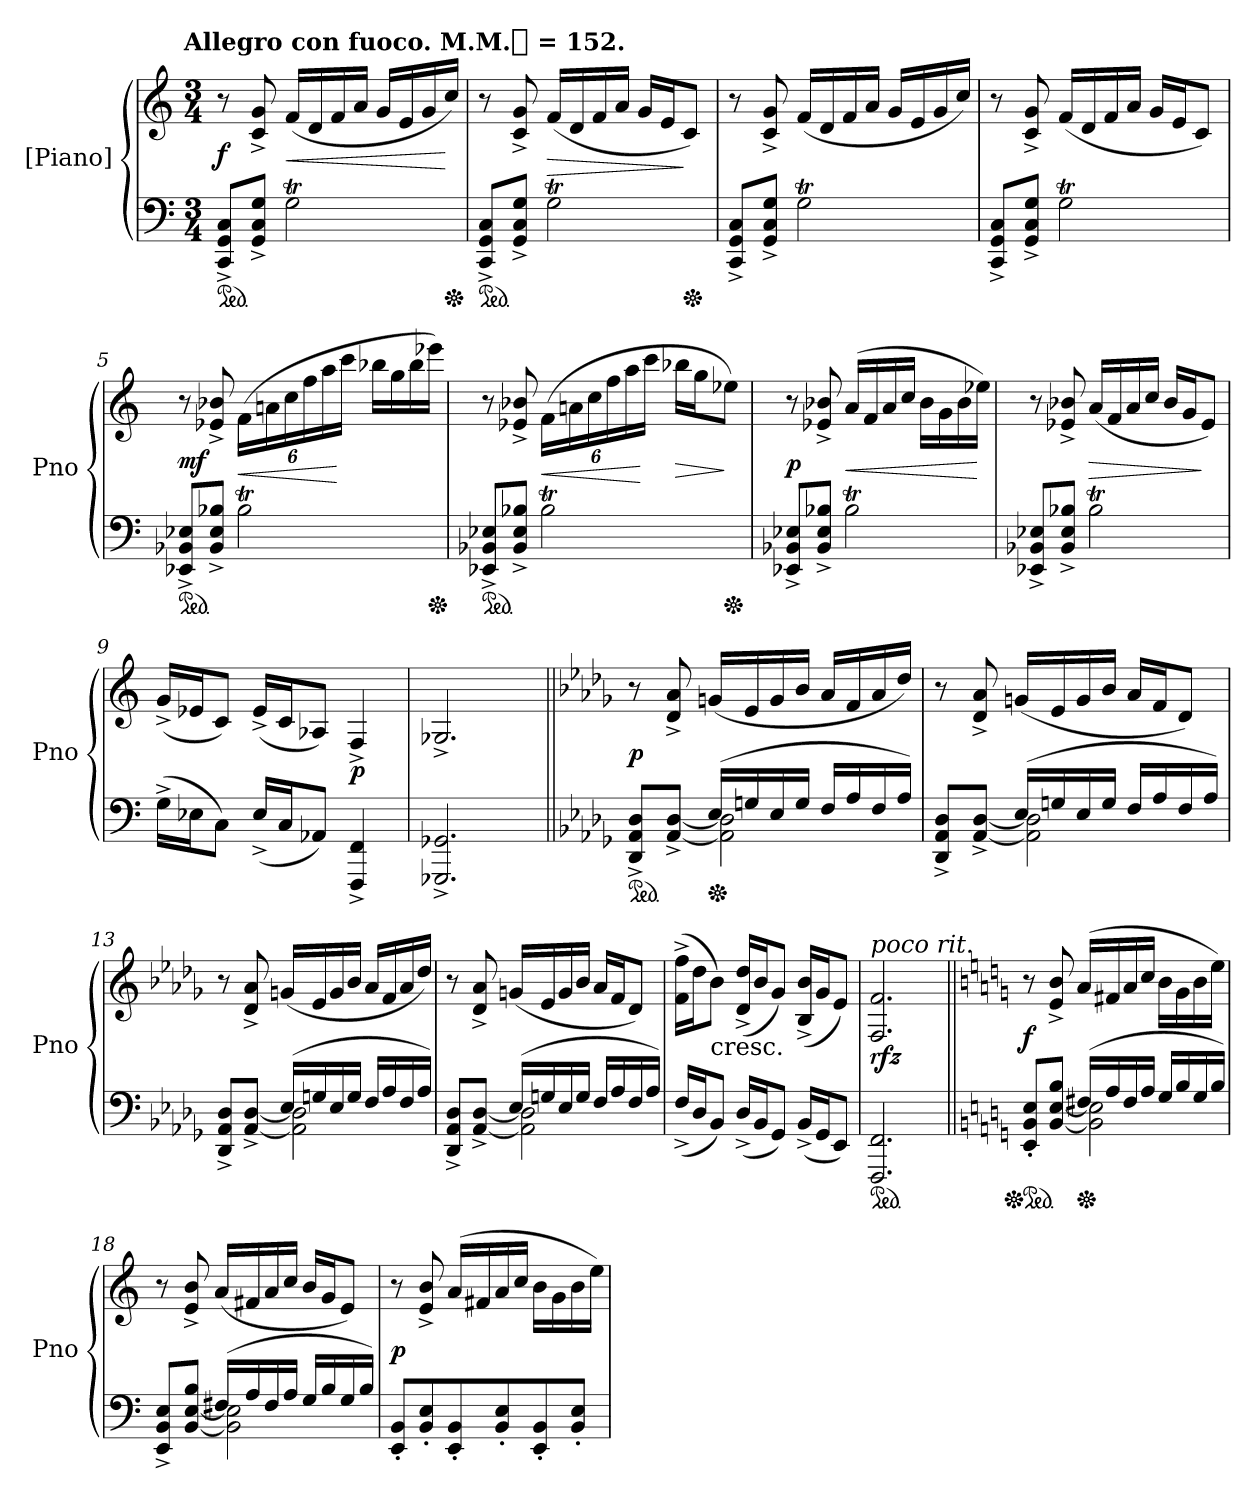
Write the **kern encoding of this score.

**kern	**kern	**dynam
*part1	*part1	*part1
*staff2	*staff1	*staff1/2
*I"[Piano]	*	*
*I'Pno	*	*
*clefF4	*clefG2	*
*k[]	*k[]	*
*C:	*C:	*
!!LO:TX:omd:t=Allegro con fuoco. M.M.[quarter] = 152.
*M3/4	*M3/4	*
*MM152	*MM152	*
=1	=1	=1
!LO:TX:b:i:t=ben marc.	!	!
*ped	*	*
8CC^/ 8GG^/ 8C^/L	8r	f
8GG^/ 8C^/ 8G^/J	8c^>/ 8g^>/	.
2GT\	(16f/LL	<
.	16d/	.
.	16f/	.
.	16a/JJ	.
.	16g/LL	.
.	16e/	.
.	16g/	.
*Xped	*	*
.	16cc/JJ)	[
=2	=2	=2
!LO:TX:b:i:t=ben marc.	!	!
*ped	*	*
8CC^/ 8GG^/ 8C^/L	8r	.
8GG^/ 8C^/ 8G^/J	8c^>/ 8g^>/	.
2GT\	(16f/LL	>
.	16d/	.
.	16f/	.
.	16a/JJ	.
.	16g/LL	.
.	16e/J	.
*Xped	*	*
.	8c/J)	]
=3	=3	=3
8CC^/ 8GG^/ 8C^/L	8r	.
8GG^/ 8C^/ 8G^/J	8c^>/ 8g^>/	.
2GT\	(16f/LL	.
.	16d/	.
.	16f/	.
.	16a/JJ	.
.	16g/LL	.
.	16e/	.
.	16g/	.
.	16cc/JJ)	.
=4	=4	=4
8CC^/ 8GG^/ 8C^/L	8r	.
8GG^/ 8C^/ 8G^/J	8c^>/ 8g^>/	.
2GT\	(16f/LL	.
.	16d/	.
.	16f/	.
.	16a/JJ	.
.	16g/LL	.
.	16e/J	.
.	8c/J)	.
=5	=5	=5
*ped	*	*
8EE-X^/ 8BB-X^/ 8E-X^/L	8r	mf
8BB-^/ 8E-^/ 8B-X^/J	8e-X^>/ 8b-X^>/	.
2B-T\	(24f\LL	<
.	24ani\	.
.	24cc\	.
.	24ff\	.
.	24aa\	.
.	24ccc\JJ	[
.	16bb-X\LL	.
.	16gg\	.
.	16bb-\	.
*Xped	*	*
.	16eee-X\JJ)	.
=6	=6	=6
*ped	*	*
8EE-X^/ 8BB-X^/ 8E-X^/L	8r	.
8BB-^/ 8E-^/ 8B-X^/J	8e-X^>/ 8b-X^>/	.
2B-T\	(24f\LL	<
.	24ani\	.
.	24cc\	.
.	24ff\	.
.	24aa\	.
.	24ccc\JJ	[
.	16bb-X\LL	>
.	16gg\J	.
*Xped	*	*
.	8ee-X\J)	]
=7	=7	=7
8EE-X^/ 8BB-X^/ 8E-X^/L	8r	p
8BB-^/ 8E-^/ 8B-X^/J	8e-X^>/ 8b-X^>/	.
2B-T\	(16a/LL	<
.	16f/	.
.	16a/	.
.	16cc/JJ	.
.	16b-\LL	.
.	16g\	.
.	16b-\	.
.	16ee-X\JJ)	[
=8	=8	=8
8EE-X^/ 8BB-X^/ 8E-X^/L	8r	.
8BB-^/ 8E-^/ 8B-X^/J	8e-X^>/ 8b-X^>/	.
2B-T\	(16a/LL	>
.	16f/	.
.	16a/	.
.	16cc/JJ	.
.	16b-/LL	.
.	16g/J	.
.	8e-/J)	]
=9	=9	=9
(16G^\LL	(16g^>/LL	.
16E-X\J	16e-X/J	.
8C\J)	8c/J)	.
(16E-^/LL	(16e-^>/LL	.
16C/J	16c/J	.
8AA-X/J)	8A-X/J)	.
4FFF^/ 4FF^/	4F^>/	p
=10	=10	=10
2.GGG-X^/ 2.GG-X^/	2.G-X^>/	.
=11||	=11||	=11||
*k[b-e-a-d-g-]	*k[b-e-a-d-g-]	*
*D-:	*D-:	*
*^	*	*
*ped	*	*	*
4ryy	8DD-^/ 8AA-^/ 8D-^/L	8r	p
.	[8AA-^/ [8D-^/J	8d-^>/ 8a-^>/	.
*Xped	*	*	*
(16E-/LL	2AA-]\ 2D-]\	(16gn/LL	.
16Gn/	.	16e-/	.
16E-/	.	16g/	.
16G/JJ	.	16b-/JJ	.
16F/LL	.	16a-/LL	.
16A-/	.	16f/	.
16F/	.	16a-/	.
16A-/JJ)	.	16dd-/JJ)	.
=12	=12	=12	=12
4ryy	8DD-^/ 8AA-^/ 8D-^/L	8r	.
.	[8AA-^/ [8D-^/J	8d-^>/ 8a-^>/	.
(16E-/LL	2AA-]\ 2D-]\	(16gn/LL	.
16Gn/	.	16e-/	.
16E-/	.	16g/	.
16G/JJ	.	16b-/JJ	.
16F/LL	.	16a-/LL	.
16A-/	.	16f/J	.
16F/	.	8d-/J)	.
16A-/JJ)	.	.	.
=13	=13	=13	=13
4ryy	8DD-^/ 8AA-^/ 8D-^/L	8r	.
.	[8AA-^/ [8D-^/J	8d-^>/ 8a-^>/	.
(16E-/LL	2AA-]\ 2D-]\	(16gn/LL	.
16Gn/	.	16e-/	.
16E-/	.	16g/	.
16G/JJ	.	16b-/JJ	.
16F/LL	.	16a-/LL	.
16A-/	.	16f/	.
16F/	.	16a-/	.
16A-/JJ)	.	16dd-/JJ)	.
=14	=14	=14	=14
4ryy	8DD-^/ 8AA-^/ 8D-^/L	8r	.
.	[8AA-^/ [8D-^/J	8d-^>/ 8a-^>/	.
(16E-/LL	2AA-]\ 2D-]\	(16gn/LL	.
16Gn/	.	16e-/	.
16E-/	.	16g/	.
16G/JJ	.	16b-/JJ	.
16F/LL	.	16a-/LL	.
16A-/	.	16f/J	.
16F/	.	8d-/J)	.
16A-/JJ)	.	.	.
*v	*v	*	*
=15	=15	=15
(16F^/LL	(16f^\ 16ff^\LL	.
16D-/J	16dd-\J	.
!	!LO:TX:c:t=cresc.	!
8BB-/J)	8b-\J)	.
(16D-^/LL	(16d-^>/ 16dd-^>/LL	.
16BB-/J	16b-/J	.
8GG-/J)	8g-/J)	.
(16BB-^/LL	(16B-^>/ 16b-^>/LL	.
16GG-/J	16g-/J	.
8EE-/J)	8e-/J)	.
=16	=16	=16
!	!LO:TX:a:i:t=poco rit.	!
*ped	*	*
2.FFF/ 2.FF/	2.F/ 2.f/	rfz
=17||	=17||	=17||
*k[]	*k[]	*
*C:	*C:	*
*^	*	*
*Xped	*	*	*
*ped	*	*	*
4ryy	8EE'/ 8BB'/ 8E'/L	8r	f
.	[8BB/ [8E/ 8B/J	8e^>/ 8b^>/	.
*Xped	*	*	*
(16F#X/LL	2BB]\ 2E]\	(16a/LL	.
16A/	.	16f#X/	.
16F#/	.	16a/	.
16A/JJ	.	16cc/JJ	.
16G/LL	.	16b\LL	.
16B/	.	16g\	.
16G/	.	16b\	.
16B/JJ)	.	16ee\JJ)	.
=18	=18	=18	=18
4ryy	8EE^/ 8BB^/ 8E^/L	8r	.
.	[8BB/ [8E/ 8B/J	8e^>/ 8b^>/	.
(16F#X/LL	2BB]\ 2E]\	(16a/LL	.
16A/	.	16f#X/	.
16F#/	.	16a/	.
16A/JJ	.	16cc/JJ	.
16G/LL	.	16b/LL	.
16B/	.	16g/J	.
16G/	.	8e/J)	.
16B/JJ)	.	.	.
*v	*v	*	*
=19	=19	=19
8EE'/ 8BB'/L	8r	p
8BB'/ 8E'/	8e^>/ 8b^>/	.
8EE'/ 8BB'/	(16a/LL	.
.	16f#X/	.
8BB'/ 8E'/	16a/	.
.	16cc/JJ	.
8EE'/ 8BB'/	16b\LL	.
.	16g\	.
8BB'/ 8E'/J	16b\	.
.	16ee\JJ)	.
=	=	=
*-	*-	*-
